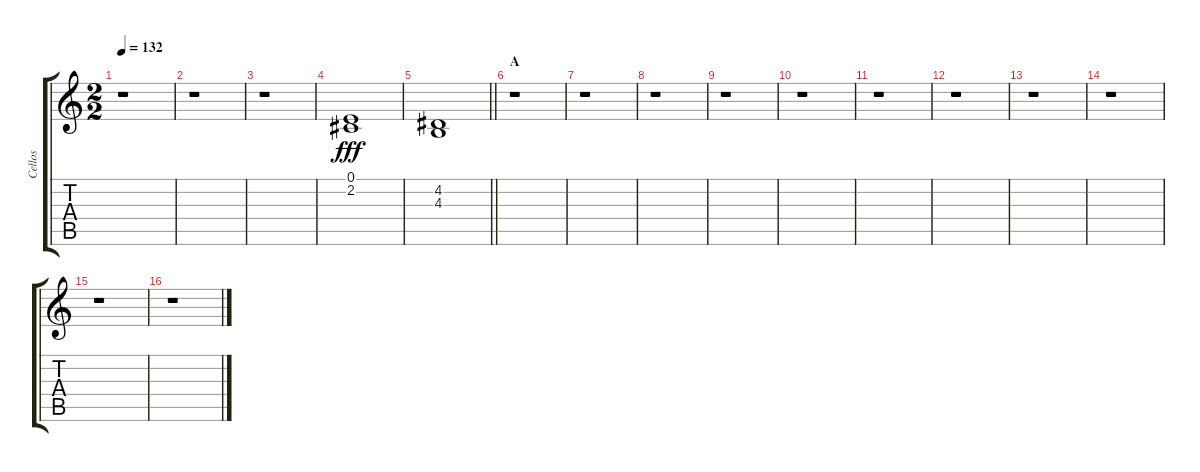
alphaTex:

\track ("Cellos" "Cellos") {instrument stringensemble1}
\staff {score tabs}
\tuning (E4 B3 G3 D3 A2 E2) {hide}
\ts (2 2)
\tempo 132
\clef g2
\ks c
r.1{dy fff instrument stringensemble1} |
r.1 |
r.1 |
(0.1 2.2).1 |
\barLineRight lightlight
(4.2 4.3).1 |
\section ("" "A")
r.1 |
r.1 |
r.1 |
r.1 |
r.1 |
r.1 |
r.1 |
r.1 |
r.1 |
r.1 |
r.1
